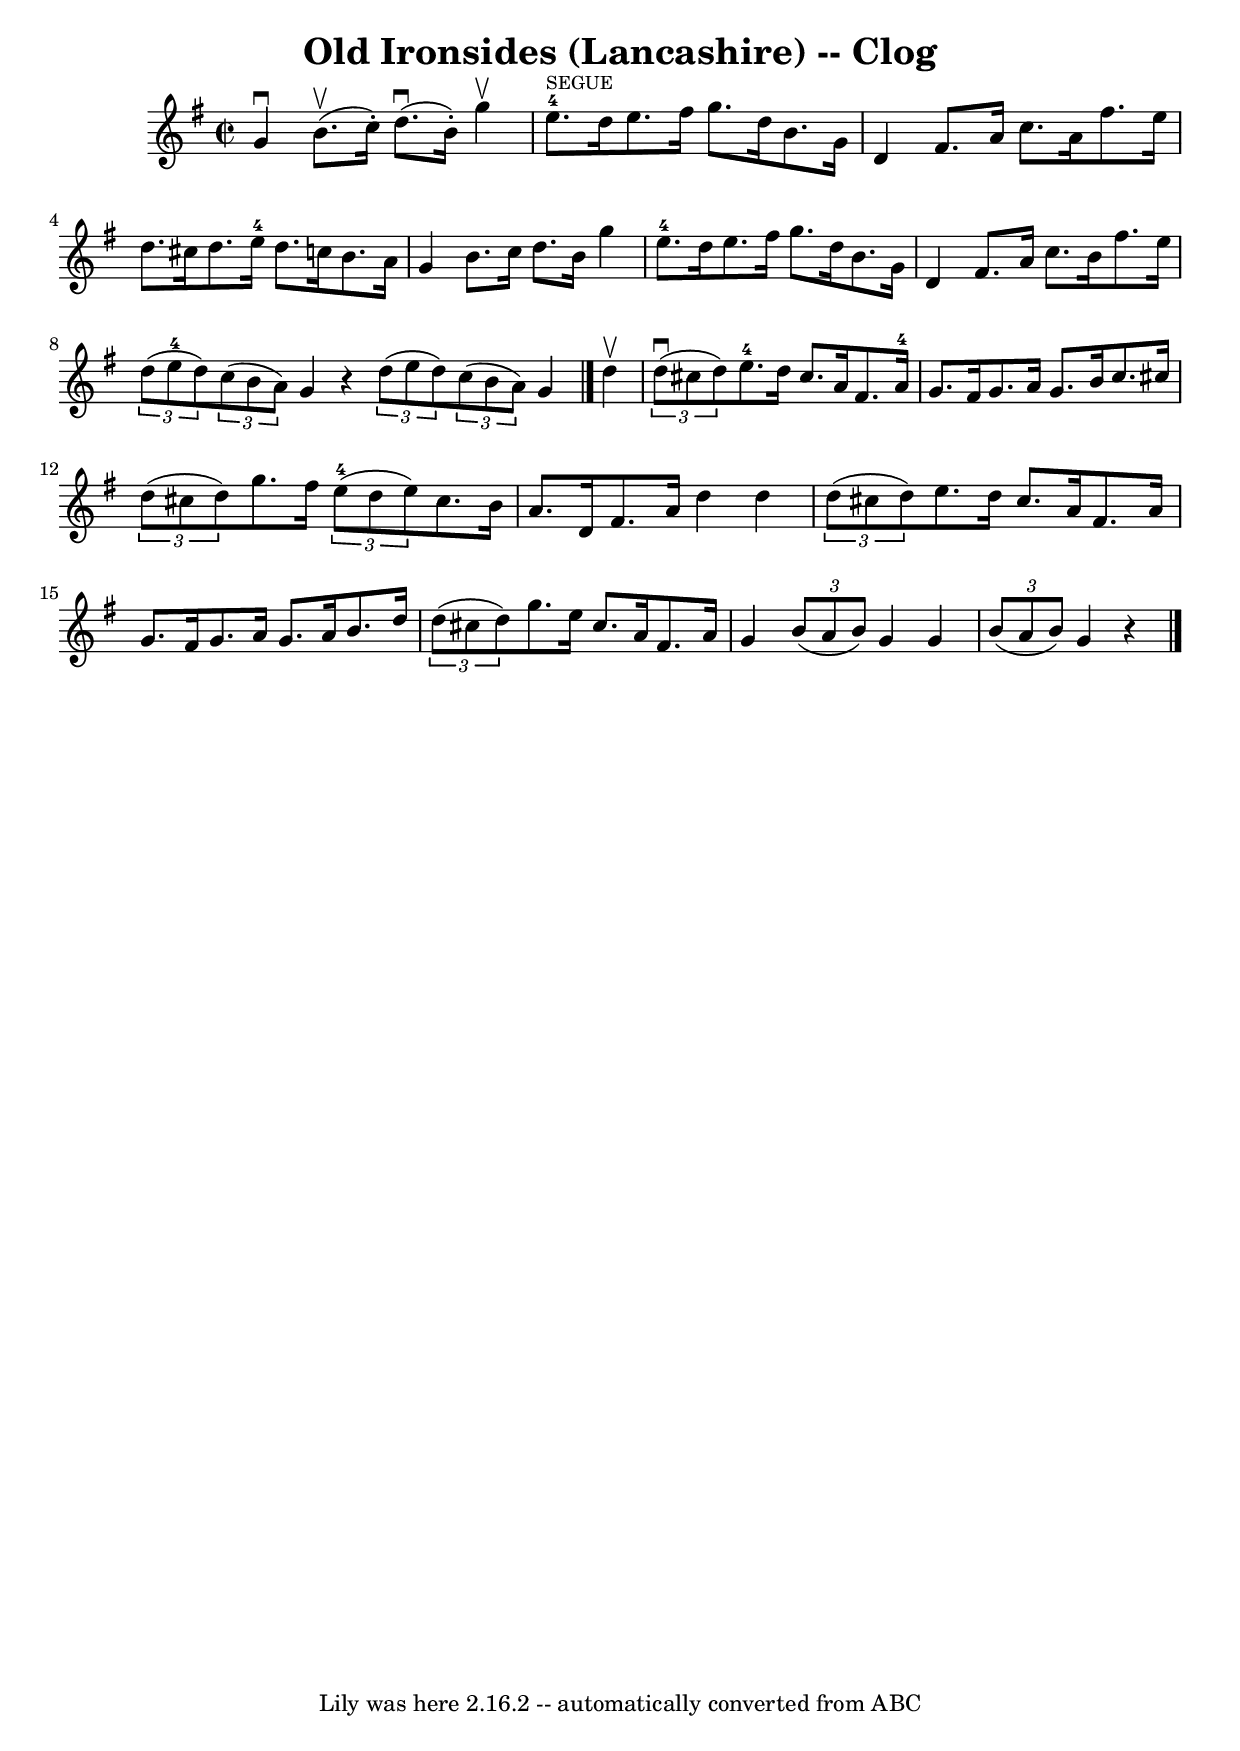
\version "2.16.2"
\include "Mammoth.ily"
\header {
  %% book = "Ryan's Mammoth Collection"
  crossRefNumber = "1"
  footnotes = "\\\\157 933"
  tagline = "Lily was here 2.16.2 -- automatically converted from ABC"
  title = "Old Ironsides (Lancashire) -- Clog"

}
voicedefault =  {


  \override Staff.TimeSignature #'style = #'C
  \time 2/2 
  \key g \major g'4^\downbow b'8.^\upbow(c''16 -.) d''8. 
  ^\downbow(b'16 -.) g''4^\upbow   |
  e''8.^\segue-4   
  d''16 e''8. fis''16 g''8. d''16 b'8. g'16    |
  d'4 
  fis'8. a'16 c''8. a'16 fis''8. e''16    |
  d''8.    
  cis''16 d''8. e''16-4 d''8. c''!16 b'8. a'16    |
  
  g'4 b'8. c''16 d''8. b'16 g''4    |
  e''8.-4   
  d''16 e''8. fis''16 g''8. d''16 b'8. g'16    |
  d'4 
  fis'8. a'16 c''8. b'16 fis''8. e''16    |
  
  \times 2/3 { d''8 (e''8-4 d''8) 
	     }   \times 2/3 { c''8 (b'8    
			      a'8) 
			    } g'4    r4   \bar ":|"   \times 2/3 { d''8 (e''8 d''8) 
								 }  
  \times 2/3 { c''8 (b'8 a'8) 
	     } g'4  \bar "|." d''4^\upbow 
  |
  \times 2/3 { d''8^\downbow(cis''8 d''8) 
	     } e''8. 
  -4 d''16 cis''8. a'16 fis'8. a'16-4   |
  g'8.    
  fis'16 g'8. a'16 g'8. b'16 c''8. cis''16    |
  
  \times 2/3 { d''8 (cis''8 d''8) 
	     } g''8. fis''16      
  \times 2/3 { e''8-4(d''8 e''8) 
	     } cis''8. b'16    |
  
  a'8. d'16 fis'8. a'16 d''4 d''4    |
  \times 2/3 {   
    d''8 (cis''8 d''8) 
  } e''8. d''16 cis''8. a'16 fis'8.    
  a'16    |
  g'8. fis'16 g'8. a'16 g'8. a'16 b'8.    
  d''16    |
  \times 2/3 { d''8 (cis''8 d''8) 
	     } g''8.    
  e''16 cis''8. a'16 fis'8. a'16    |
  g'4    \times 2/3 {   
    b'8 (a'8 b'8) 
  } g'4  \bar ":|" g'4    \times 2/3 { b'8 (a'8   
				       b'8) 
				     } g'4    r4   \bar "|."   

}

\score{
  <<

    \context Staff="default"
    {
      \voicedefault 
      
    }

  >>
  \layout {
    
  }
  \midi {
  }

}
